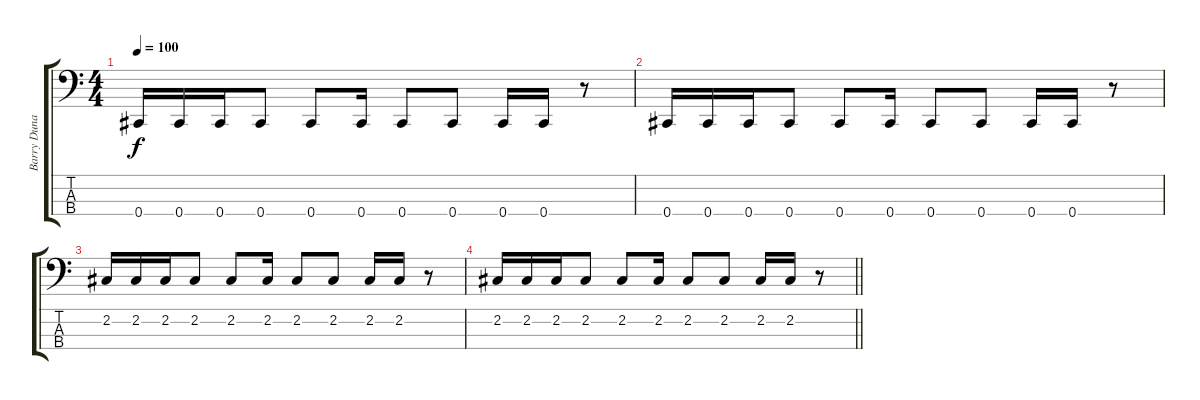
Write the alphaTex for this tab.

\track ("Barry Dunaway" "Barry Duna") {instrument electricbassfinger}
\staff {score tabs}
\tuning (E2 B1 Gb1 Db1) {hide}
\ts (4 4)
\tempo 100
\clef f4
\ks c
0.4.16{dy f} 0.4.16 0.4.16 0.4.8 0.4.8 0.4.16 0.4.8 0.4.8 0.4.16 0.4.16 r.8 |
0.4.16 0.4.16 0.4.16 0.4.8 0.4.8 0.4.16 0.4.8 0.4.8 0.4.16 0.4.16 r.8 |
2.2.16 2.2.16 2.2.16 2.2.8 2.2.8 2.2.16 2.2.8 2.2.8 2.2.16 2.2.16 r.8 |
\barLineRight lightlight
2.2.16 2.2.16 2.2.16 2.2.8 2.2.8 2.2.16 2.2.8 2.2.8 2.2.16 2.2.16 r.8
